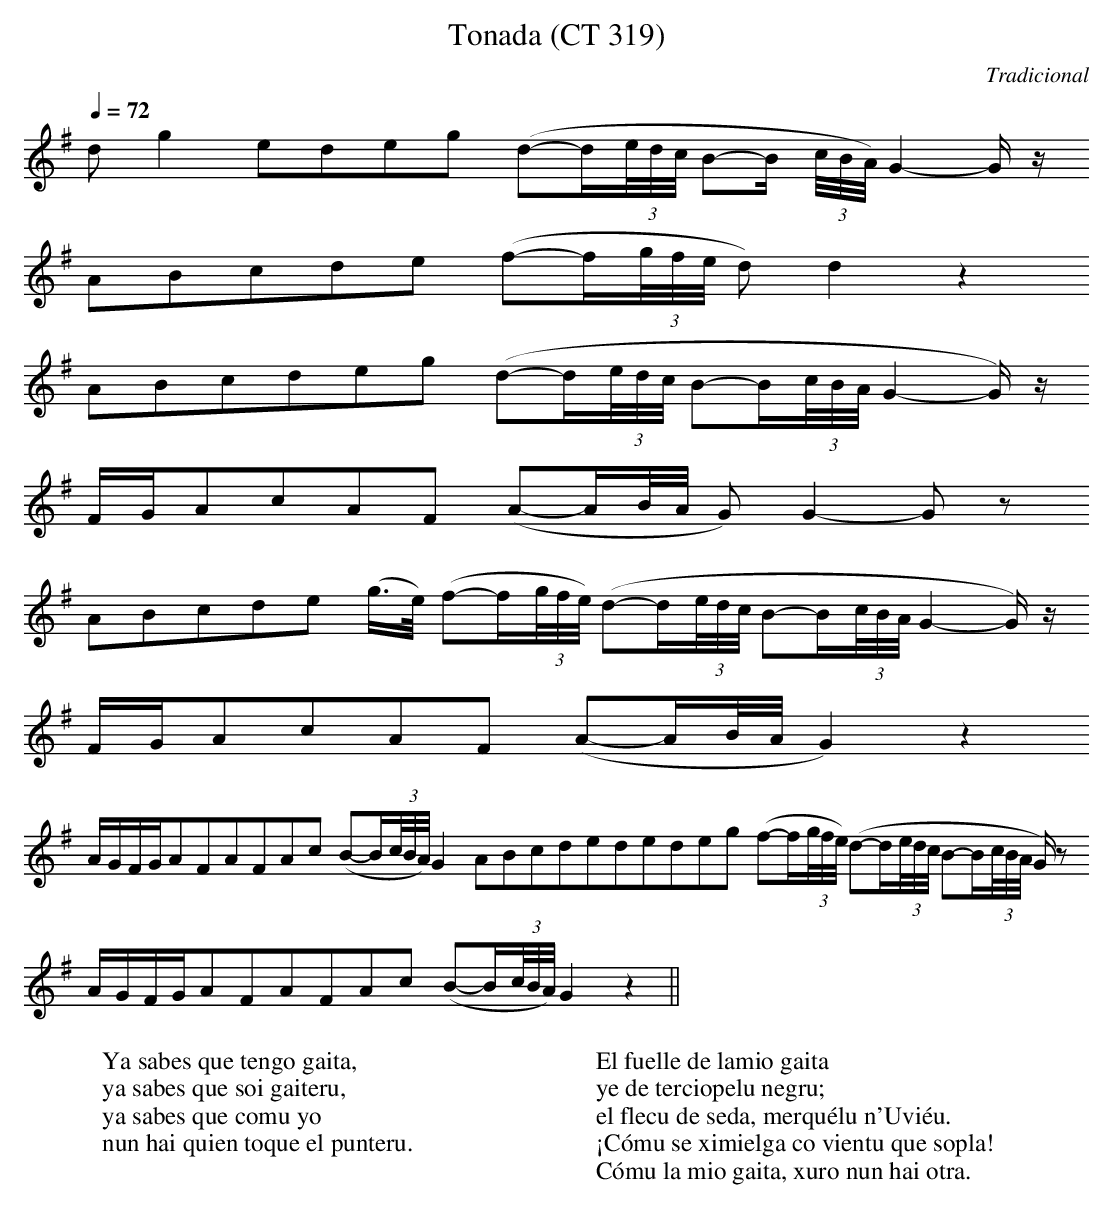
X:1
T:Tonada (CT 319)
C:Tradicional
M:Llibre
L:1/8
Q:1/4=72
W:Ya sabes que tengo gaita,
W:ya sabes que soi gaiteru,
W:ya sabes que comu yo
W:nun hai quien toque el punteru.
W:
W:El fuelle de lamio gaita
W:ye de terciopelu negru;
W:el flecu de seda, merquélu n'Uviéu.
W:¡Cómu se ximielga co vientu que sopla!
W:Cómu la mio gaita, xuro nun hai otra.
K:G
d g2 edeg (d-d/2(3e/4d/4c/4 B-B/2 (3c/4B/4A/4) G2- G/2 z/2
ABcde (f-f/2(3g/4f/4e/4 d) d2 z2
ABcdeg (d-d/2(3e/4d/4c/4 B-B/2(3c/4B/4A/4 G2- G/2) z/2
F/2G/2AcAF (A-A/2B/4A/4 G) G2-G z
ABcde (g3/4e/4) (f-f/2(3g/4f/4e/4) (d-d/2(3e/4d/4c/4 B-B/2(3c/4B/4A/4 G2- G/2) z/2
F/2G/2AcAF (A-A/2B/4A/4 G2) z2
A/2G/2F/2G/2AFAFAc (B-B/2(3c/4B/4A/4) G2 ABcdededeg (f-f/2(3g/4f/4e/4) (d-d/2(3e/4d/4c/4 B-B/2(3c/4B/4A/4 G/2) z
A/2G/2F/2G/2AFAFAc (B-B/2(3c/4B/4A/4) G2 z2||
